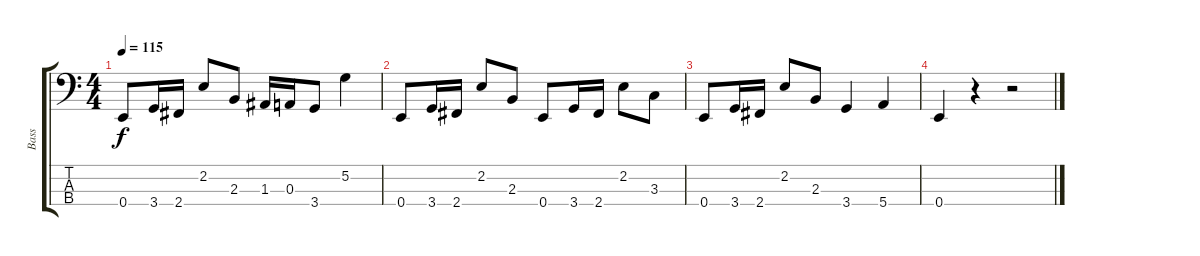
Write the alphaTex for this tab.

\track ("Bass" "Bass") {instrument electricbassfinger}
\staff {score tabs}
\tuning (G2 D2 A1 E1) {hide}
\ts (4 4)
\tempo 115
\clef f4
\ks c
0.4.8{dy f} 3.4.16 2.4.16 2.2.8 2.3.8 1.3.16 0.3.16 3.4.8 5.2.4 |
0.4.8 3.4.16 2.4.16 2.2.8 2.3.8 0.4.8 3.4.16 2.4.16 2.2.8 3.3.8 |
0.4.8 3.4.16 2.4.16 2.2.8 2.3.8 3.4.4 5.4.4 |
0.4.4 r.4 r.2
